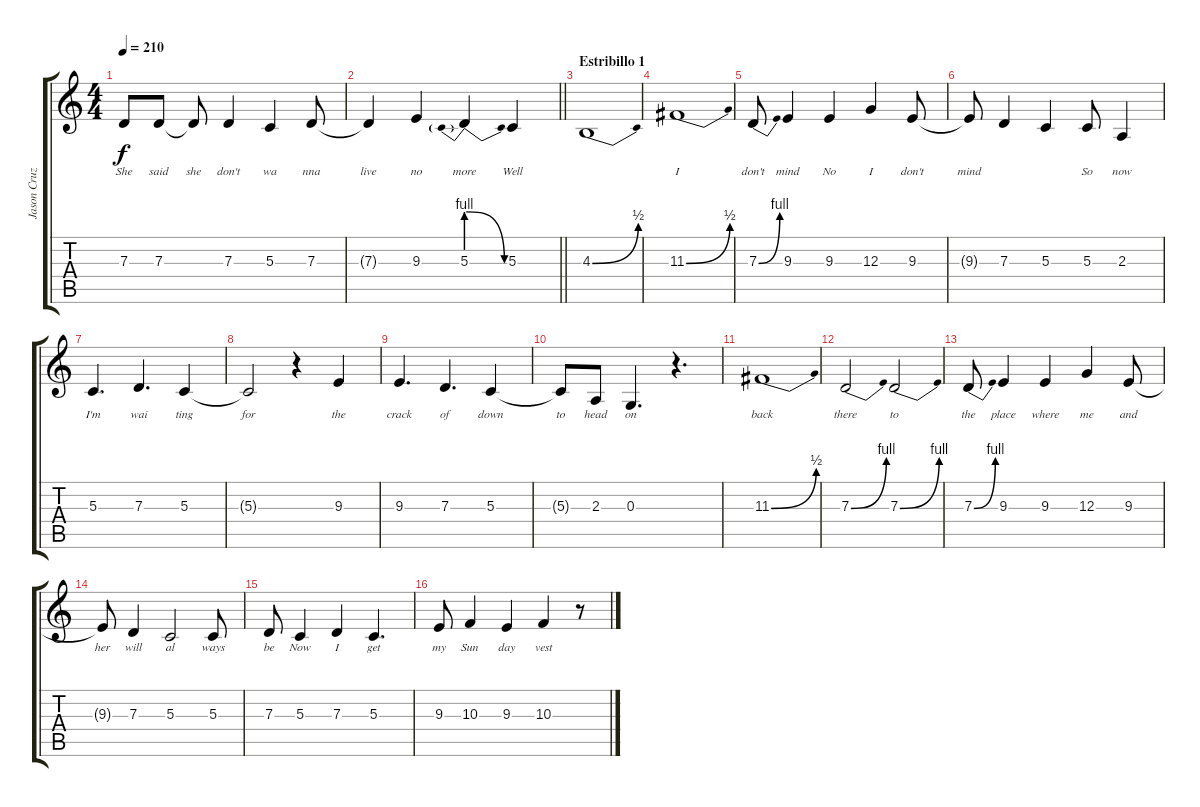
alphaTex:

\track ("Jason Cruz" "Jason Cruz") {mute instrument lead6voice}
\staff {score tabs}
\tuning (E4 B3 G3 D3 A2 E2) {hide}
\ts (4 4)
\tempo 210
\clef g2
\ks c
7.3.8{lyrics (0 "She") lyrics (1 "") lyrics (2 "") lyrics (3 "") lyrics (4 "") dy f} 7.3.8{lyrics (0 "said") lyrics (1 "") lyrics (2 "") lyrics (3 "") lyrics (4 "")} 7.3{t}.8{lyrics (0 "she") lyrics (1 "") lyrics (2 "") lyrics (3 "") lyrics (4 "")} 7.3.4{lyrics (0 "don't") lyrics (1 "") lyrics (2 "") lyrics (3 "") lyrics (4 "")} 5.3.4{lyrics (0 "wa") lyrics (1 "") lyrics (2 "") lyrics (3 "") lyrics (4 "")} 7.3.8{lyrics (0 "nna") lyrics (1 "") lyrics (2 "") lyrics (3 "") lyrics (4 "")} |
\barLineRight lightlight
7.3{t}.4{lyrics (0 "live") lyrics (1 "") lyrics (2 "") lyrics (3 "") lyrics (4 "")} 9.3.4{lyrics (0 "no") lyrics (1 "") lyrics (2 "") lyrics (3 "") lyrics (4 "")} 5.3{be (prebendrelease 0 4 60 0)}.4{lyrics (0 "more") lyrics (1 "") lyrics (2 "") lyrics (3 "") lyrics (4 "")} 5.3.4{lyrics (0 "Well") lyrics (1 "") lyrics (2 "") lyrics (3 "") lyrics (4 "")} |
\section ("" "Estribillo 1")
4.3{be (bend 0 0 60 2)}.1{lyrics (0 "") lyrics (1 "") lyrics (2 "") lyrics (3 "") lyrics (4 "")} |
11.3{be (bend 0 0 60 2)}.1{lyrics (0 "I") lyrics (1 "") lyrics (2 "") lyrics (3 "") lyrics (4 "")} |
7.3{be (bend 0 0 60 4)}.8{lyrics (0 "don't") lyrics (1 "") lyrics (2 "") lyrics (3 "") lyrics (4 "")} 9.3.4{lyrics (0 "mind") lyrics (1 "") lyrics (2 "") lyrics (3 "") lyrics (4 "")} 9.3.4{lyrics (0 "No") lyrics (1 "") lyrics (2 "") lyrics (3 "") lyrics (4 "")} 12.3.4{lyrics (0 "I") lyrics (1 "") lyrics (2 "") lyrics (3 "") lyrics (4 "")} 9.3.8{lyrics (0 "don't") lyrics (1 "") lyrics (2 "") lyrics (3 "") lyrics (4 "")} |
9.3{t}.8{lyrics (0 "mind") lyrics (1 "") lyrics (2 "") lyrics (3 "") lyrics (4 "")} 7.3.4{lyrics (0 "") lyrics (1 "") lyrics (2 "") lyrics (3 "") lyrics (4 "")} 5.3.4{lyrics (0 "") lyrics (1 "") lyrics (2 "") lyrics (3 "") lyrics (4 "")} 5.3.8{lyrics (0 "So") lyrics (1 "") lyrics (2 "") lyrics (3 "") lyrics (4 "")} 2.3.4{lyrics (0 "now") lyrics (1 "") lyrics (2 "") lyrics (3 "") lyrics (4 "")} |
5.3.4{d lyrics (0 "I'm") lyrics (1 "") lyrics (2 "") lyrics (3 "") lyrics (4 "")} 7.3.4{d lyrics (0 "wai") lyrics (1 "") lyrics (2 "") lyrics (3 "") lyrics (4 "")} 5.3.4{lyrics (0 "ting") lyrics (1 "") lyrics (2 "") lyrics (3 "") lyrics (4 "")} |
5.3{t}.2{lyrics (0 "for") lyrics (1 "") lyrics (2 "") lyrics (3 "") lyrics (4 "")} r.4 9.3.4{lyrics (0 "the") lyrics (1 "") lyrics (2 "") lyrics (3 "") lyrics (4 "")} |
9.3.4{d lyrics (0 "crack") lyrics (1 "") lyrics (2 "") lyrics (3 "") lyrics (4 "")} 7.3.4{d lyrics (0 "of") lyrics (1 "") lyrics (2 "") lyrics (3 "") lyrics (4 "")} 5.3.4{lyrics (0 "down") lyrics (1 "") lyrics (2 "") lyrics (3 "") lyrics (4 "")} |
5.3{t}.8{lyrics (0 "to") lyrics (1 "") lyrics (2 "") lyrics (3 "") lyrics (4 "")} 2.3.8{lyrics (0 "head") lyrics (1 "") lyrics (2 "") lyrics (3 "") lyrics (4 "")} 0.3.4{d lyrics (0 "on") lyrics (1 "") lyrics (2 "") lyrics (3 "") lyrics (4 "")} r.4{d} |
11.3{be (bend 0 0 60 2)}.1{lyrics (0 "back") lyrics (1 "") lyrics (2 "") lyrics (3 "") lyrics (4 "")} |
7.3{be (bend 0 0 60 4)}.2{lyrics (0 "there") lyrics (1 "") lyrics (2 "") lyrics (3 "") lyrics (4 "")} 7.3{be (bend 0 0 60 4)}.2{lyrics (0 "to") lyrics (1 "") lyrics (2 "") lyrics (3 "") lyrics (4 "")} |
7.3{be (bend 0 0 60 4)}.8{lyrics (0 "the") lyrics (1 "") lyrics (2 "") lyrics (3 "") lyrics (4 "")} 9.3.4{lyrics (0 "place") lyrics (1 "") lyrics (2 "") lyrics (3 "") lyrics (4 "")} 9.3.4{lyrics (0 "where") lyrics (1 "") lyrics (2 "") lyrics (3 "") lyrics (4 "")} 12.3.4{lyrics (0 "me") lyrics (1 "") lyrics (2 "") lyrics (3 "") lyrics (4 "")} 9.3.8{lyrics (0 "and") lyrics (1 "") lyrics (2 "") lyrics (3 "") lyrics (4 "")} |
9.3{t}.8{lyrics (0 "her") lyrics (1 "") lyrics (2 "") lyrics (3 "") lyrics (4 "")} 7.3.4{lyrics (0 "will") lyrics (1 "") lyrics (2 "") lyrics (3 "") lyrics (4 "")} 5.3.2{lyrics (0 "al") lyrics (1 "") lyrics (2 "") lyrics (3 "") lyrics (4 "")} 5.3.8{lyrics (0 "ways") lyrics (1 "") lyrics (2 "") lyrics (3 "") lyrics (4 "")} |
7.3.8{lyrics (0 "be") lyrics (1 "") lyrics (2 "") lyrics (3 "") lyrics (4 "")} 5.3.4{lyrics (0 "Now") lyrics (1 "") lyrics (2 "") lyrics (3 "") lyrics (4 "")} 7.3.4{lyrics (0 "I") lyrics (1 "") lyrics (2 "") lyrics (3 "") lyrics (4 "")} 5.3.4{d lyrics (0 "get") lyrics (1 "") lyrics (2 "") lyrics (3 "") lyrics (4 "")} |
9.3.8{lyrics (0 "my") lyrics (1 "") lyrics (2 "") lyrics (3 "") lyrics (4 "")} 10.3.4{lyrics (0 "Sun") lyrics (1 "") lyrics (2 "") lyrics (3 "") lyrics (4 "")} 9.3.4{lyrics (0 "day") lyrics (1 "") lyrics (2 "") lyrics (3 "") lyrics (4 "")} 10.3.4{lyrics (0 "vest") lyrics (1 "") lyrics (2 "") lyrics (3 "") lyrics (4 "")} r.8
